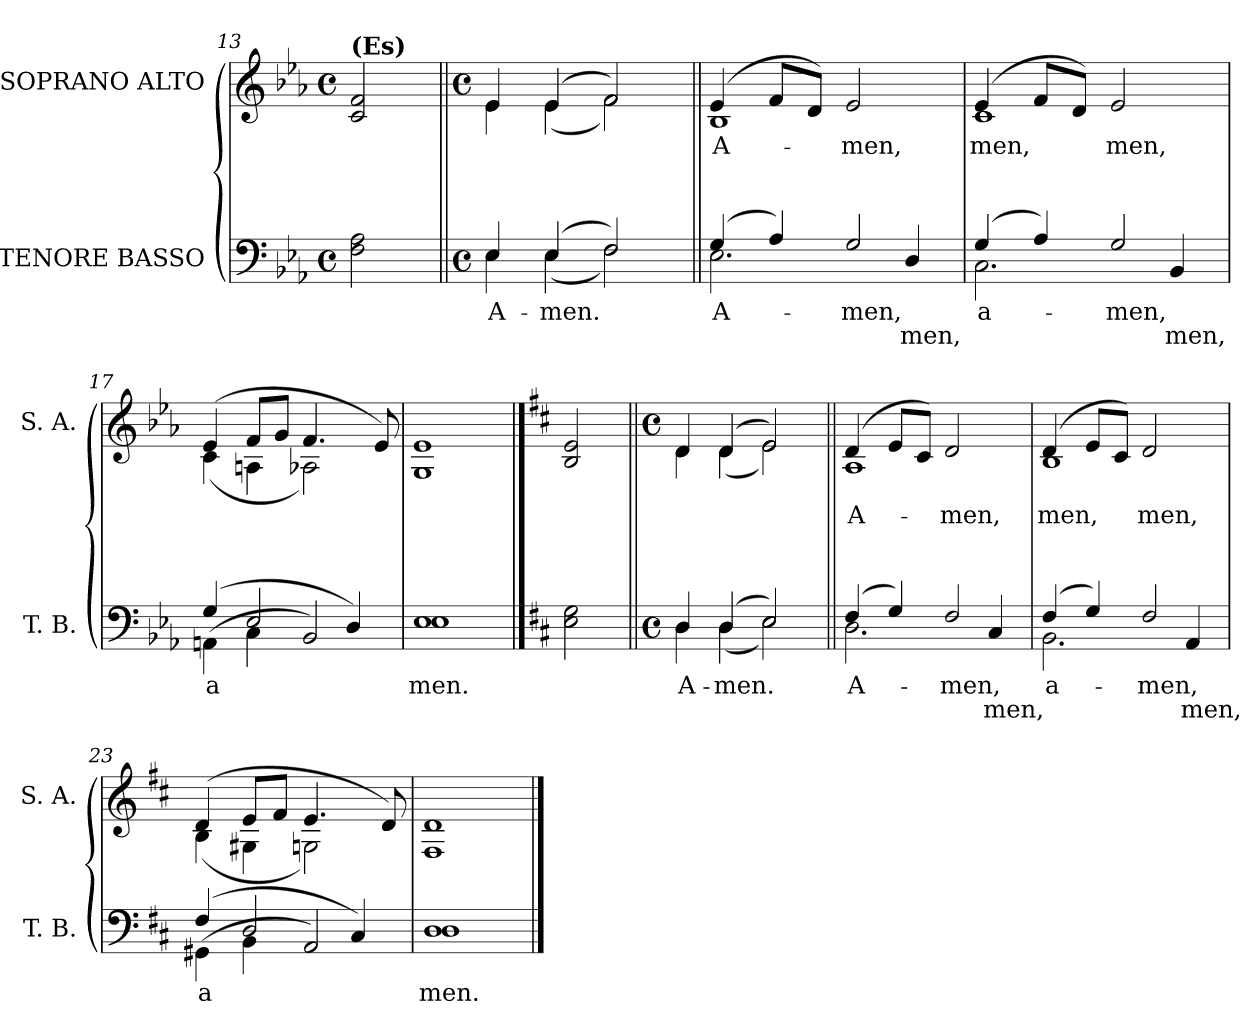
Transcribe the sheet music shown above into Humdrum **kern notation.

**kern	**text	**text	**kern	**text	**text	**text
*part2	*part2	*part2	*part1	*part1	*part1	*part1
*staff2	*staff2	*staff2	*staff1	*staff1	*staff1	*staff1
*I"TENORE BASSO	*	*	*I"SOPRANO ALTO	*	*	*
*I'T. B.	*	*	*I'S. A.	*	*	*
!!LO:LB:g=z
*clefF4	*	*	*clefG2	*	*	*
*k[b-e-a-]	*	*	*k[b-e-a-]	*	*	*
*E-:	*	*	*E-:	*	*	*
*M4/4	*	*	*M4/4	*	*	*
*met(c)	*	*	*met(c)	*	*	*
=13	=13	=13	=13	=13	=13	=13
!	!	!	!LO:TX:a:B:t=(Es)	!	!	!
2Fi\ 2A-i	.	.	2ci/ 2fi	.	.	.
=14||	=14||	=14||	=14||	=14||	=14||	=14||
*M4/4	*	*	*M4/4	*	*	*
*met(c)	*	*	*met(c)	*	*	*
!	!LO:LY:a:color=#000000	!	!	!	!	!
*^	*	*	*^	*	*	*
4E-i/	4E-i\	A-	.	4e-i/	4e-i\	.	.	.
!	!	!LO:LY:a:color=#000000	!	!	!	!	!	!
(4E-i/	(4E-i\	-men.	.	(4e-i/	(4e-i\	.	.	.
2Fi/)	2Fi\)	.	.	2fi/)	2fi\)	.	.	.
=15||	=15||	=15||	=15||	=15||	=15||	=15||	=15||	=15||
!	!	!LO:LY:a:color=#000000	!	!	!	!	!	!
!	!	!LO:LY:b:color=#000000	!	!	!	!	!	!
!	!	!	!	!	!	!LO:LY:a:color=#000000	!	!
!	!	!	!	!	!	!LO:LY:b:color=#000000	!	!
(4Gi/	2.E-i\	A-	.	(4e-i/	1B-i	A-	.	.
4A-i/)	.	.	.	8fi/L	.	.	.	.
.	.	.	.	8di/J)	.	.	.	.
!	!	!LO:LY:a:color=#000000	!	!	!	!	!	!
!	!	!	!	!	!	!LO:LY:a:color=#000000	!LO:LY:b:color=#000000	!LO:LY:b:color=#000000
2Gi/	.	-men,	.	2e-i/	.	-men,	--	-
!	!	!LO:LY:b:color=#000000	!LO:LY:b:color=#000000	!	!	!	!	!
.	4Di/	--	men,	.	.	.	.	.
=16	=16	=16	=16	=16	=16	=16	=16	=16
!	!	!LO:LY:a:color=#000000	!	!	!	!	!	!
!	!	!LO:LY:b:color=#000000	!	!	!	!	!	!
!	!	!	!	!	!	!LO:LY:a:color=#000000	!	!
!	!	!	!	!	!	!LO:LY:b:color=#000000	!	!
(4Gi/	2.Ci\	a-	.	(4e-i/	1ci	men,	.	.
4A-i/)	.	.	.	8fi/L	.	.	.	.
.	.	.	.	8di/J)	.	.	.	.
!	!	!LO:LY:a:color=#000000	!	!	!	!	!	!
!	!	!	!	!	!	!LO:LY:a:color=#000000	!	!
2Gi/	.	-men,	.	2e-i/	.	-men,	.	.
!	!	!LO:LY:b:color=#000000	!LO:LY:b:color=#000000	!	!	!	!	!
.	4BB-i/	--	men,	.	.	.	.	.
=17	=17	=17	=17	=17	=17	=17	=17	=17
!	!	!LO:LY:a:color=#000000	!	!	!	!	!	!
(4Gi/	(4AAni\	a-	.	(4e-i/	(4ci\	.	.	.
!	!	!LO:LY:a:color=#000000	!	!	!	!	!	!
2E-i/	4Ci\	-	.	8fi/L	4Ani\	.	.	.
.	.	.	.	8gi/J	.	.	.	.
.	2BB-i/)	.	.	4.fi/	2A-Xi\)	.	.	.
!	!	!LO:LY:a:color=#000000	!	!	!	!	!	!
4Di/)	.	-	.	.	.	.	.	.
.	.	.	.	8e-i/)	.	.	.	.
=18	=18	=18	=18	=18	=18	=18	=18	=18
!	!	!LO:LY:a:color=#000000	!	!	!	!	!	!
1E-i	1E-i	-men.	.	1e-i	1Gi	.	.	.
*v	*v	*	*	*	*	*	*	*
*	*	*	*v	*v	*	*	*
!!LO:LB:g=z
==19	==19	==19	==19	==19	==19	==19
*k[f#c#]	*	*	*k[f#c#]	*	*	*
*D:	*	*	*D:	*	*	*
*^	*	*	*^	*	*	*
!	!	!	!	!LO:TX:a:B:t=(D)	!	!	!	!
*v	*v	*	*	*	*	*	*	*
*	*	*	*v	*v	*	*	*
2Ei\ 2Gi	.	.	2Bi/ 2ei	.	.	.
=20||	=20||	=20||	=20||	=20||	=20||	=20||
*M4/4	*	*	*M4/4	*	*	*
*met(c)	*	*	*met(c)	*	*	*
!	!LO:LY:a:color=#000000	!	!	!	!	!
*^	*	*	*^	*	*	*
4Di/	4Di\	A-	.	4di/	4di\	.	.	.
!	!	!LO:LY:a:color=#000000	!	!	!	!	!	!
(4Di/	(4Di\	-men.	.	(4di/	(4di\	.	.	.
2Ei/)	2Ei\)	.	.	2ei/)	2ei\)	.	.	.
=21||	=21||	=21||	=21||	=21||	=21||	=21||	=21||	=21||
!	!	!LO:LY:a:color=#000000	!	!	!	!	!	!
!	!	!LO:LY:b:color=#000000	!	!	!	!	!	!
!	!	!	!	!	!	!LO:LY:a:color=#000000	!	!
!	!	!	!	!	!	!LO:LY:b:color=#000000	!	!
(4F#i/	2.Di\	A-	.	(4di/	1Ai	A-	.	.
4Gi/)	.	.	.	8ei/L	.	.	.	.
.	.	.	.	8c#i/J)	.	.	.	.
!	!	!LO:LY:a:color=#000000	!	!	!	!	!	!
!	!	!	!	!	!	!LO:LY:a:color=#000000	!LO:LY:b:color=#000000	!LO:LY:b:color=#000000
2F#i/	.	-men,	.	2di/	.	-men,	--	-
!	!	!LO:LY:b:color=#000000	!LO:LY:b:color=#000000	!	!	!	!	!
.	4C#i/	--	men,	.	.	.	.	.
=22	=22	=22	=22	=22	=22	=22	=22	=22
!	!	!LO:LY:a:color=#000000	!	!	!	!	!	!
!	!	!LO:LY:b:color=#000000	!	!	!	!	!	!
!	!	!	!	!	!	!LO:LY:a:color=#000000	!	!
!	!	!	!	!	!	!LO:LY:b:color=#000000	!	!
(4F#i/	2.BBi\	a-	.	(4di/	1Bi	men,	.	.
4Gi/)	.	.	.	8ei/L	.	.	.	.
.	.	.	.	8c#i/J)	.	.	.	.
!	!	!LO:LY:a:color=#000000	!	!	!	!	!	!
!	!	!	!	!	!	!LO:LY:a:color=#000000	!	!
2F#i/	.	-men,	.	2di/	.	-men,	.	.
!	!	!LO:LY:b:color=#000000	!LO:LY:b:color=#000000	!	!	!	!	!
.	4AAi/	--	men,	.	.	.	.	.
=23	=23	=23	=23	=23	=23	=23	=23	=23
!	!	!LO:LY:a:color=#000000	!	!	!	!	!	!
(4F#i/	(4GG#Xi\	a-	.	(4di/	(4Bi\	.	.	.
!	!	!LO:LY:a:color=#000000	!	!	!	!	!	!
2Di/	4BBi\	-	.	8ei/L	4G#Xi\	.	.	.
.	.	.	.	8f#i/J	.	.	.	.
.	2AAi/)	.	.	4.ei/	2Gni\)	.	.	.
!	!	!LO:LY:a:color=#000000	!	!	!	!	!	!
4C#i/)	.	-	.	.	.	.	.	.
.	.	.	.	8di/)	.	.	.	.
=24	=24	=24	=24	=24	=24	=24	=24	=24
!	!	!LO:LY:a:color=#000000	!	!	!	!	!	!
1Di	1Di	-men.	.	1di	1F#i	.	.	.
*v	*v	*	*	*	*	*	*	*
*	*	*	*v	*v	*	*	*
==	==	==	==	==	==	==
*-	*-	*-	*-	*-	*-	*-
